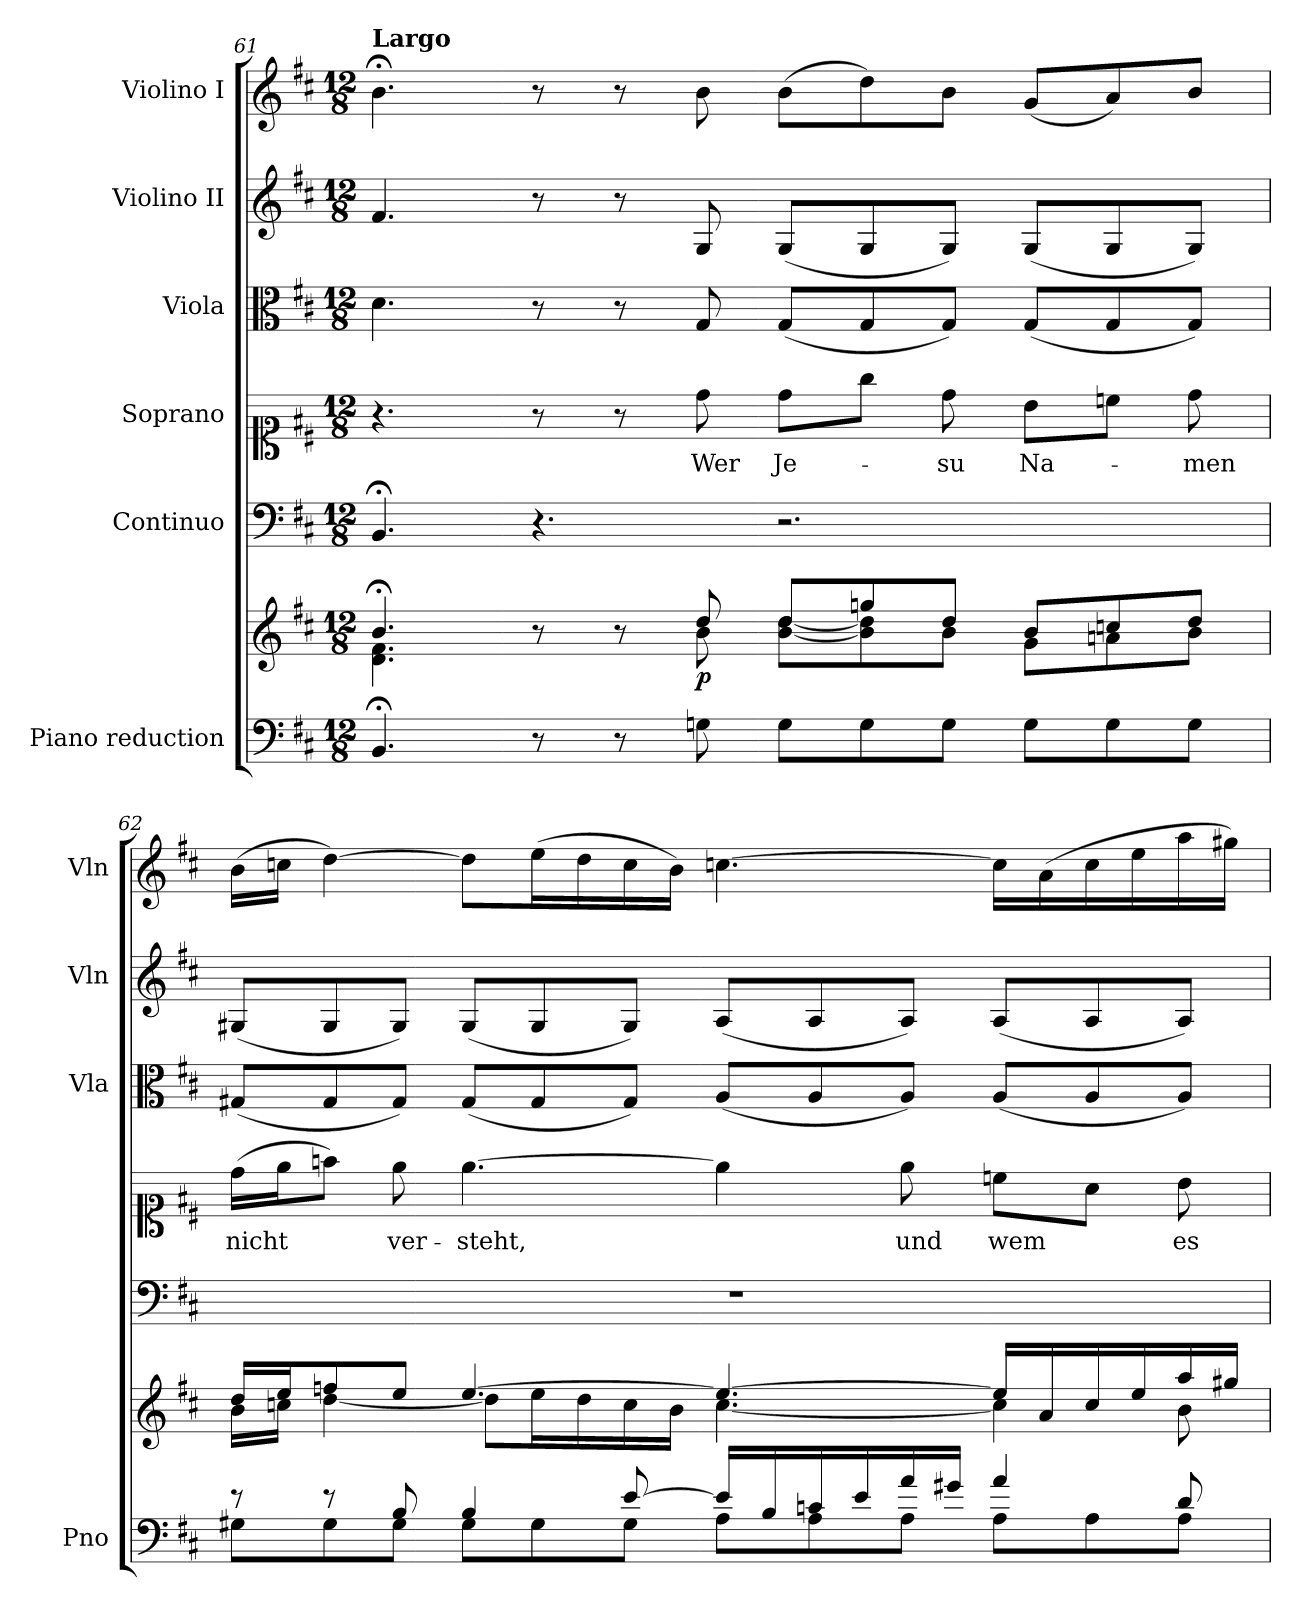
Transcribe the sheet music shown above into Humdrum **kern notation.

**kern	**kern	**dynam	**kern	**kern	**text	**kern	**dynam	**kern	**dynam	**kern
*part6	*part6	*part6	*part5	*part4	*part4	*part3	*part3	*part2	*part2	*part1
*staff7	*staff6	*staff6/7	*staff5	*staff4	*staff4	*staff3	*staff3	*staff2	*staff2	*staff1
*I"Piano reduction	*	*	*I"Continuo	*I"Soprano	*	*I"Viola	*	*I"Violino II	*	*I"Violino I
*I'Pno	*	*	*	*	*	*I'Vla	*	*I'Vln	*	*I'Vln
*clefF4	*clefG2	*	*clefF4	*clefC1	*	*clefC3	*	*clefG2	*	*clefG2
*k[f#c#]	*k[f#c#]	*	*k[f#c#]	*k[f#c#]	*	*k[f#c#]	*	*k[f#c#]	*	*k[f#c#]
*M12/8	*M12/8	*	*M12/8	*M12/8	*	*M12/8	*	*M12/8	*	*M12/8
=61	=61	=61	=61	=61	=61	=61	=61	=61	=61	=61
*	*^	*	*	*	*	*	*	*	*	*
!	!	!	!	!	!	!	!	!	!	!	!LO:TX:a:B:t=Largo
4.BB;/	4.b;</	4.d\ 4.f#\	.	4.BB;</	4.r	.	4.d\	.	4.f#/	.	4.b;<\
8r	8r	8ryy	.	4.r	8r	.	8r	.	8r	.	8r
8r	8r	8ryy	.	.	8r	.	8r	.	8r	.	8r
!	!	!	!LO:DY:b	!	!	!LO:LY:b	!	!LO:DY:b	!	!LO:DY:b	!
8Gn\	8dd/	8b\	p	.	8dd\	Wer	8G/	other-dynamics	8G/	other-dynamics	8b\
!	!	!	!	!	!	!LO:LY:b	!	!	!	!	!
8G\L	8dd/L	[8b\ [8dd\L	.	2.r	8dd\L	Je-	(8G/L	.	(8G/L	.	(8b\L
8G\	8ggn/	8b\] 8dd\]	.	.	8gg\J	.	8G/	.	8G/	.	8dd\)
!	!	!	!	!	!	!LO:LY:b	!	!	!	!	!
8G\J	8dd/J	8b\J	.	.	8dd\	-su	8G/J)	.	8G/J)	.	8b\J
!	!	!	!	!	!	!LO:LY:b	!	!	!	!	!
8G\L	8b/L	8g\L	.	.	8b\L	Na-	(8G/L	.	(8G/L	.	(8g/L
8G\	8ccn/	8an\	.	.	8ccn\J	.	8G/	.	8G/	.	8a/)
!	!	!	!	!	!	!LO:LY:b	!	!	!	!	!
8G\J	8dd/J	8b\J	.	.	8dd\	-men	8G/J)	.	8G/J)	.	8b/J
=62	=62	=62	=62	=62	=62	=62	=62	=62	=62	=62	=62
*^	*	*	*	*	*	*	*	*	*	*	*
!	!	!	!	!	!	!	!LO:LY:b	!	!	!	!	!
8r	8G#X\L	16dd/LL	16b\LL	.	1.r	(16dd\LL	nicht	(8G#X/L	.	(8G#X/L	.	(16b\LL
.	.	16ee/J	16ccn\JJ	.	.	16ee\J	.	.	.	.	.	16ccn\JJ
8r	8G#\	8ffn/	[4dd\	.	.	8ffn\J)	.	8G#/	.	8G#/	.	[4dd\)
!	!	!	!	!	!	!	!LO:LY:b	!	!	!	!	!
8B/	8G#\J	8ee/J	.	.	.	8ee\	ver-	8G#/J)	.	8G#/J)	.	.
!	!	!	!	!	!	!	!LO:LY:b	!	!	!	!	!
4B/	8G#\L	[4.ee/	8dd\L]	.	.	[4.ee\	-steht,	(8G#/L	.	(8G#/L	.	8dd\L]
.	8G#\	.	16ee\L	.	.	.	.	8G#/	.	8G#/	.	(16ee\L
.	.	.	16dd\	.	.	.	.	.	.	.	.	16dd\
[8e/	8G#\J	.	16cc\	.	.	.	.	8G#/J)	.	8G#/J)	.	16cc\
.	.	.	16b\JJ	.	.	.	.	.	.	.	.	16b\JJ)
16e/LL]	8A\L	4.ee/_	[4.cc\	.	.	4ee\]	.	(8A/L	.	(8A/L	.	[4.ccn\
16B/	.	.	.	.	.	.	.	.	.	.	.	.
16cn/	8A\	.	.	.	.	.	.	8A/	.	8A/	.	.
16e/	.	.	.	.	.	.	.	.	.	.	.	.
!	!	!	!	!	!	!	!LO:LY:b	!	!	!	!	!
16a/	8A\J	.	.	.	.	8ee\	und	8A/J)	.	8A/J)	.	.
16g#X/JJ	.	.	.	.	.	.	.	.	.	.	.	.
!	!	!	!	!	!	!	!LO:LY:b	!	!	!	!	!
4a/	8A\L	16ee/LL]	4cc\]	.	.	8ccn\L	wem	(8A/L	.	(8A/L	.	16cc\LL]
.	.	16a/	.	.	.	.	.	.	.	.	.	(16a\
.	8A\	16cc/	.	.	.	8a\J	.	8A/	.	8A/	.	16cc\
.	.	16ee/	.	.	.	.	.	.	.	.	.	16ee\
!	!	!	!	!	!	!	!LO:LY:b	!	!	!	!	!
8d/	8A\J	16aa/	8b\	.	.	8b\	es	8A/J)	.	8A/J)	.	16aa\
.	.	16gg#X/JJ	.	.	.	.	.	.	.	.	.	16gg#X\JJ)
*v	*v	*	*	*	*	*	*	*	*	*	*	*
*	*v	*v	*	*	*	*	*	*	*	*	*
=	=	=	=	=	=	=	=	=	=	=
*-	*-	*-	*-	*-	*-	*-	*-	*-	*-	*-
